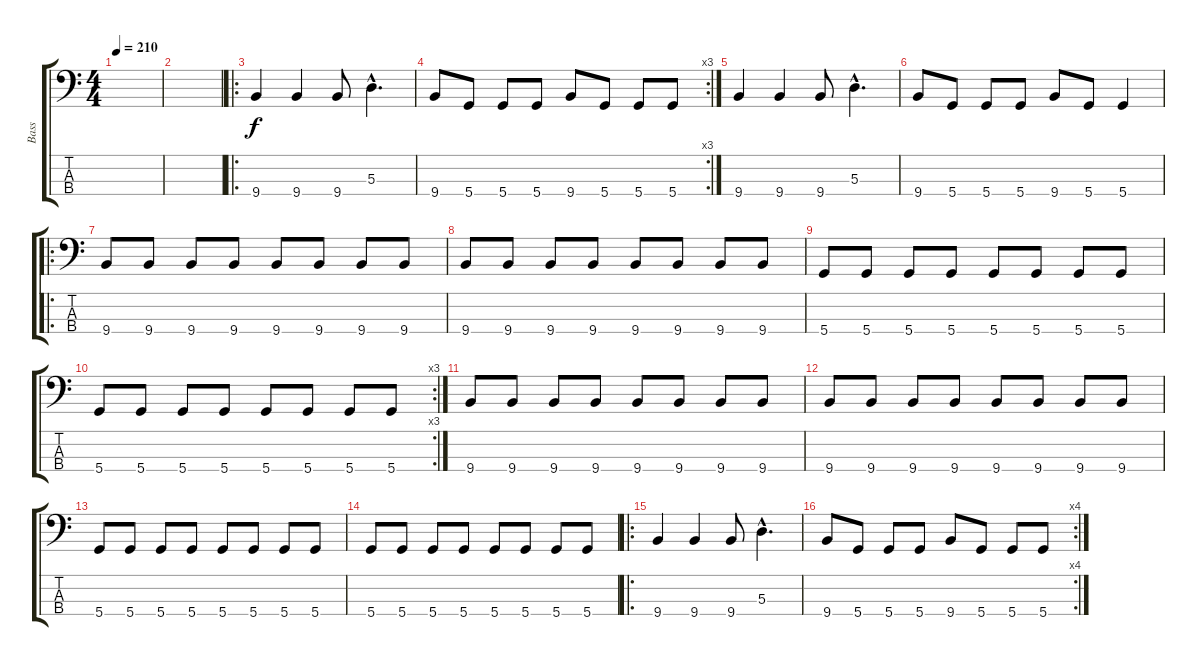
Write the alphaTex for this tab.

\track ("Bass" "Bass") {instrument electricbasspick}
\staff {score tabs}
\tuning (G2 D2 A1 D1) {hide}
\ts (4 4)
\tempo 210
\clef f4
\ks c
|
|
\ro
9.4.4 9.4.4 9.4.8 5.3{hac}.4{d} |
\rc 3
9.4.8 5.4.8 5.4.8 5.4.8 9.4.8 5.4.8 5.4.8 5.4.8 |
9.4.4 9.4.4 9.4.8 5.3{hac}.4{d} |
9.4.8 5.4.8 5.4.8 5.4.8 9.4.8 5.4.8 5.4.4 |
\ro
9.4.8 9.4.8 9.4.8 9.4.8 9.4.8 9.4.8 9.4.8 9.4.8 |
9.4.8 9.4.8 9.4.8 9.4.8 9.4.8 9.4.8 9.4.8 9.4.8 |
5.4.8 5.4.8 5.4.8 5.4.8 5.4.8 5.4.8 5.4.8 5.4.8 |
\rc 3
5.4.8 5.4.8 5.4.8 5.4.8 5.4.8 5.4.8 5.4.8 5.4.8 |
9.4.8 9.4.8 9.4.8 9.4.8 9.4.8 9.4.8 9.4.8 9.4.8 |
9.4.8 9.4.8 9.4.8 9.4.8 9.4.8 9.4.8 9.4.8 9.4.8 |
5.4.8 5.4.8 5.4.8 5.4.8 5.4.8 5.4.8 5.4.8 5.4.8 |
5.4.8 5.4.8 5.4.8 5.4.8 5.4.8 5.4.8 5.4.8 5.4.8 |
\ro
9.4.4 9.4.4 9.4.8 5.3{hac}.4{d} |
\rc 4
9.4.8 5.4.8 5.4.8 5.4.8 9.4.8 5.4.8 5.4.8 5.4.8
